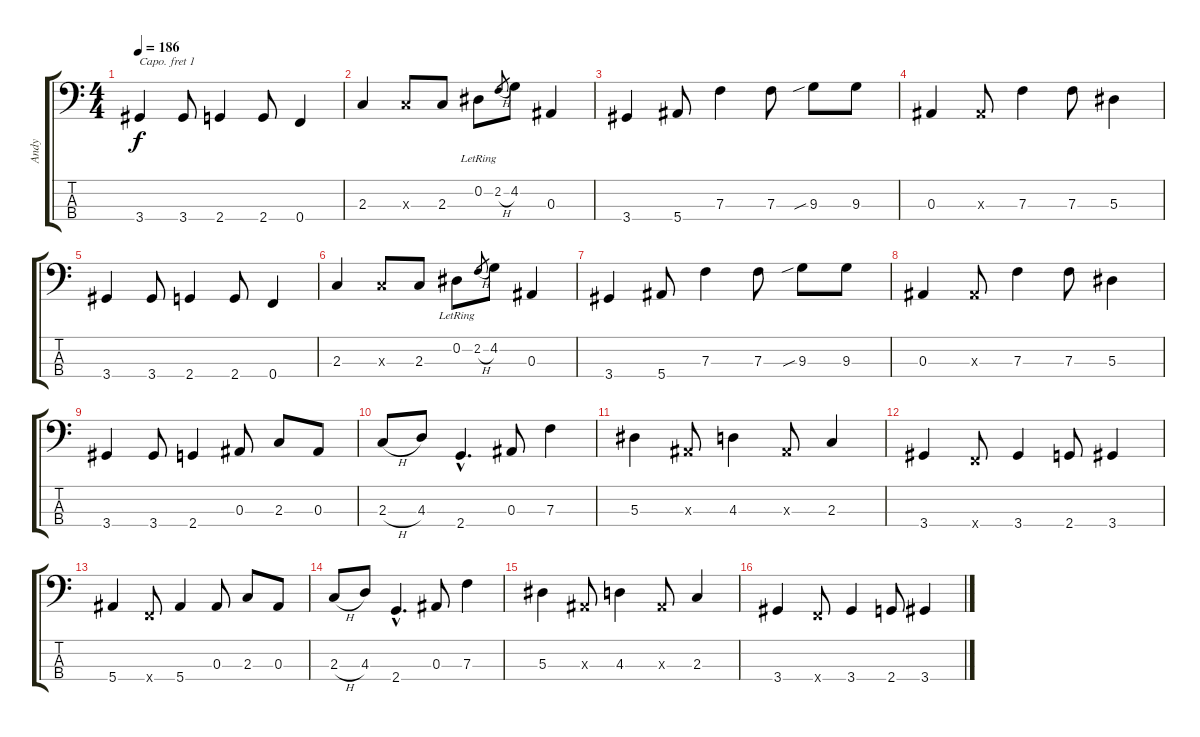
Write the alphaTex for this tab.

\track ("Andy" "Andy") {instrument electricbasspick}
\staff {score tabs}
\capo 1
\tuning (G2 D2 A1 E1) {hide}
\ts (4 4)
\tempo 186
\clef f4
\ks c
3.4.4{dy f} 3.4.8 2.4.4 2.4.8 0.4.4 |
2.3.4 2.3{x}.8 2.3.8 0.2{lr}.8 2.2{h}.8{gr} 4.2.8 0.3.4 |
3.4.4 5.4.8 7.3.4 7.3.8 9.3{sib}.8 9.3.8 |
0.3.4 0.3{x}.8 7.3.4 7.3.8 5.3.4 |
3.4.4 3.4.8 2.4.4 2.4.8 0.4.4 |
2.3.4 2.3{x}.8 2.3.8 0.2{lr}.8 2.2{h}.8{gr} 4.2.8 0.3.4 |
3.4.4 5.4.8 7.3.4 7.3.8 9.3{sib}.8 9.3.8 |
0.3.4 0.3{x}.8 7.3.4 7.3.8 5.3.4 |
3.4.4 3.4.8 2.4.4 0.3.8 2.3.8 0.3.8 |
2.3{h}.8 4.3.8 2.4{hac}.4{d} 0.3.8 7.3.4 |
5.3.4 0.3{x}.8 4.3.4 0.3{x}.8 2.3.4 |
3.4.4 0.4{x}.8 3.4.4 2.4.8 3.4.4 |
5.4.4 0.4{x}.8 5.4.4 0.3.8 2.3.8 0.3.8 |
2.3{h}.8 4.3.8 2.4{hac}.4{d} 0.3.8 7.3.4 |
5.3.4 0.3{x}.8 4.3.4 0.3{x}.8 2.3.4 |
3.4.4 0.4{x}.8 3.4.4 2.4.8 3.4.4
